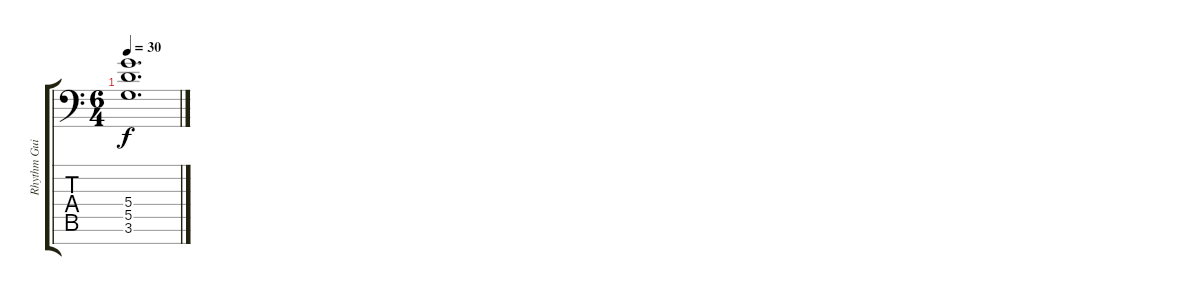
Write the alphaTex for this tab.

\track ("Rhythm Guitar" "Rhythm Gui") {instrument distortionguitar}
\staff {score tabs}
\tuning (E4 B3 G3 D3 A2 E2 A1) {hide}
\ts (6 4)
\tempo 30
\clef f4
\ks c
(5.4 5.5 3.6).1{d dy f}
